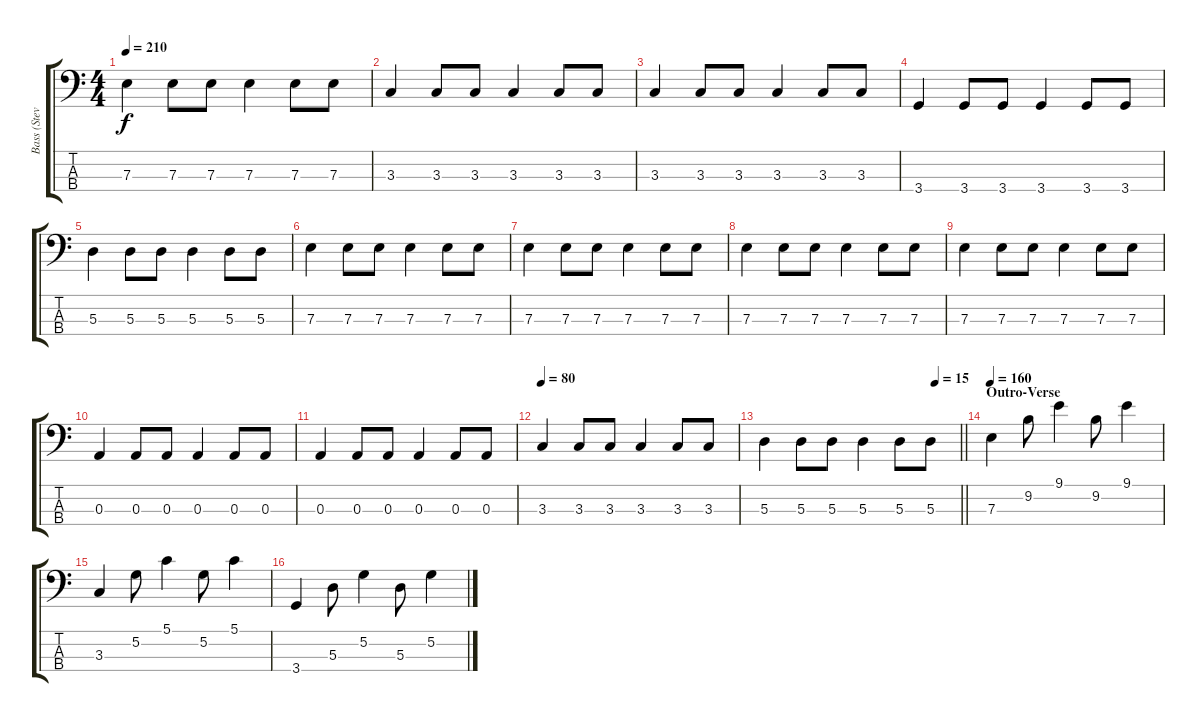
\track ("Bass (Steve Harris)" "Bass (Stev") {instrument electricbassfinger}
\staff {score tabs}
\tuning (G2 D2 A1 E1) {hide}
\ts (4 4)
\tempo 210
\clef f4
\ks c
7.3.4{dy f} 7.3.8 7.3.8 7.3.4 7.3.8 7.3.8 |
3.3.4 3.3.8 3.3.8 3.3.4 3.3.8 3.3.8 |
3.3.4 3.3.8 3.3.8 3.3.4 3.3.8 3.3.8 |
3.4.4 3.4.8 3.4.8 3.4.4 3.4.8 3.4.8 |
5.3.4 5.3.8 5.3.8 5.3.4 5.3.8 5.3.8 |
7.3.4 7.3.8 7.3.8 7.3.4 7.3.8 7.3.8 |
7.3.4 7.3.8 7.3.8 7.3.4 7.3.8 7.3.8 |
7.3.4 7.3.8 7.3.8 7.3.4 7.3.8 7.3.8 |
7.3.4 7.3.8 7.3.8 7.3.4 7.3.8 7.3.8 |
0.3.4 0.3.8 0.3.8 0.3.4 0.3.8 0.3.8 |
0.3.4 0.3.8 0.3.8 0.3.4 0.3.8 0.3.8 |
\tempo 80
3.3.4 3.3.8 3.3.8 3.3.4 3.3.8 3.3.8 |
\tempo (15 0.875)
\barLineRight lightlight
5.3.4 5.3.8 5.3.8 5.3.4 5.3.8 5.3.8 |
\section ("" "Outro-Verse")
\tempo 160
7.3.4{volume 13} 9.2.8 9.1.4 9.2.8 9.1.4 |
3.3.4 5.2.8 5.1.4 5.2.8 5.1.4 |
3.4.4 5.3.8 5.2.4 5.3.8 5.2.4
